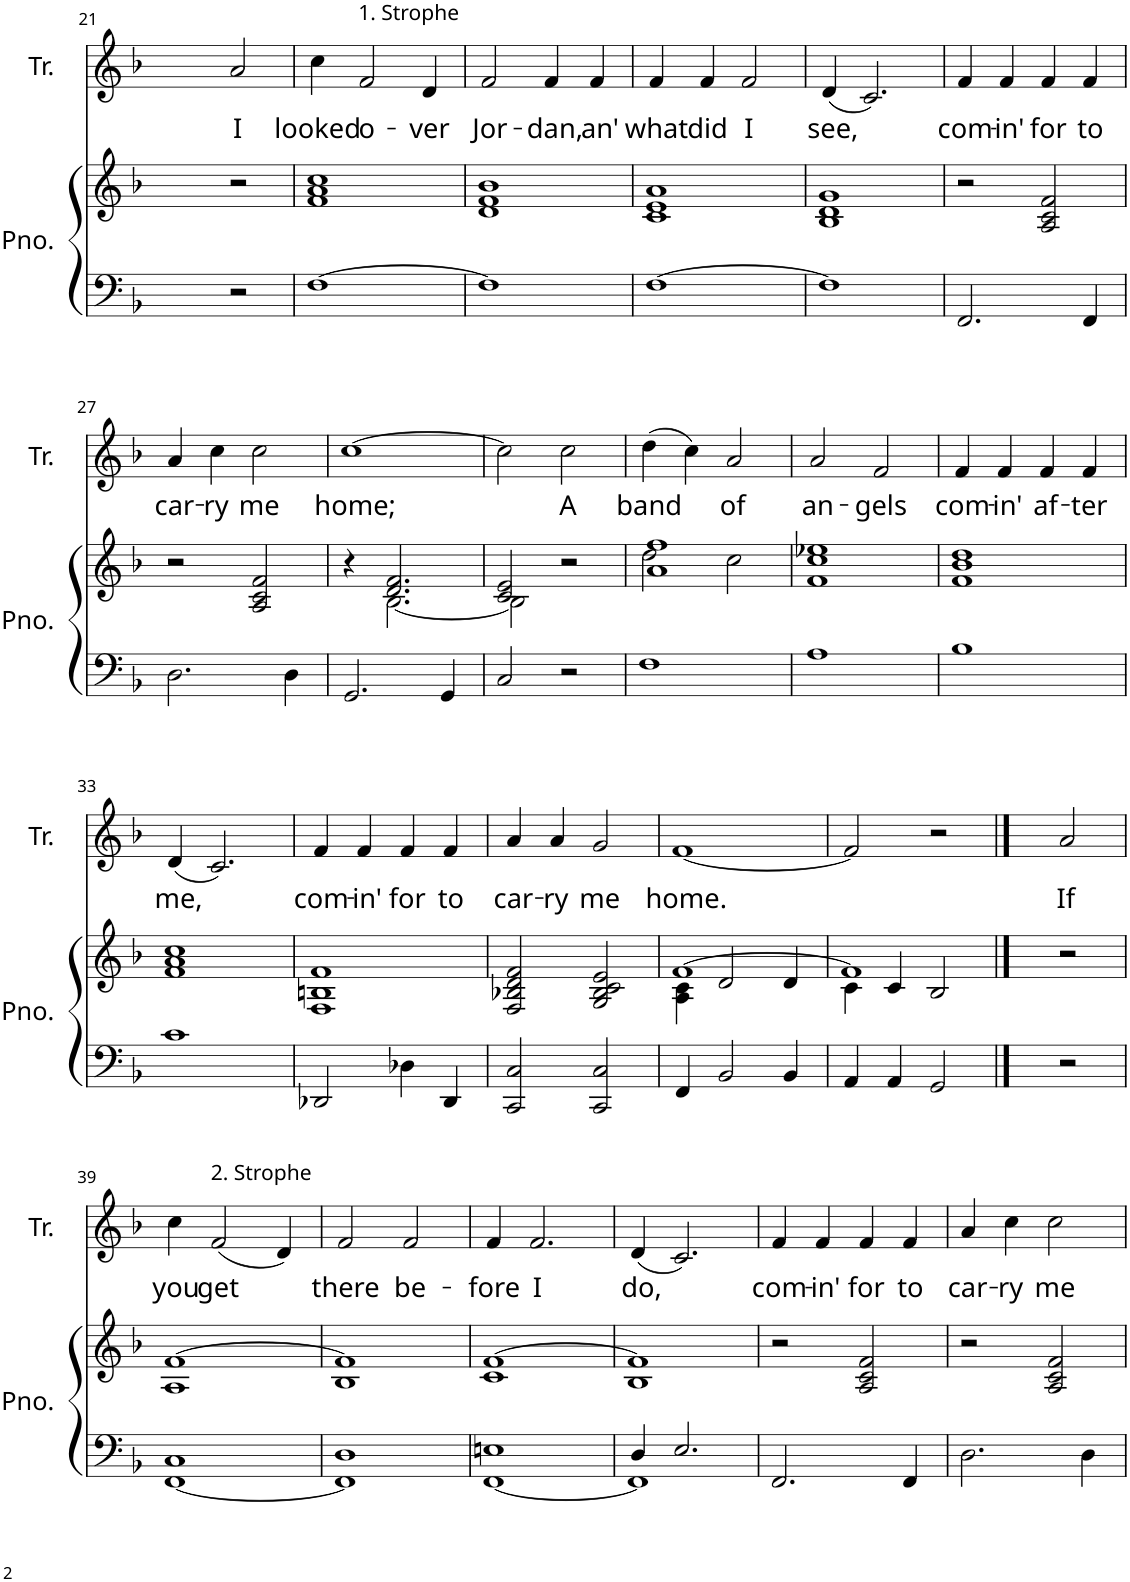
**kern	**kern	**kern	**text
*part2	*part2	*part1	*part1
*staff3	*staff2	*staff1	*staff1
*I"Klavier	*	*I"Gesang	*
!!LO:PB:g=z
*clefF4	*clefG2	*clefG2	*
*k[b-]	*k[b-]	*k[b-]	*
*F:	*F:	*F:	*
*M2/2	*M2/2	*M2/2	*
*met(c|)	*met(c|)	*met(c|)	*
=21	=21	=21	=21
2ryy	2ryy	2ryy	.
!	!	!	!LO:LY:b
2r	2r	2a/	I
=22	=22	=22	=22
!	!	!	!LO:LY:b
[1F	1f 1a 1cc	4cc\	looked
!	!	!LO:TX:a:t=1. Strophe	!
!	!	!	!LO:LY:b
.	.	2f/	o-
!	!	!	!LO:LY:b
.	.	4d/	-ver
=23	=23	=23	=23
!	!	!	!LO:LY:b
1F]	1d 1f 1b-	2f/	Jor-
!	!	!	!LO:LY:b
.	.	4f/	-dan,
!	!	!	!LO:LY:b
.	.	4f/	an'
=24	=24	=24	=24
!	!	!	!LO:LY:b
[1F	1c 1e 1a	4f/	what
!	!	!	!LO:LY:b
.	.	4f/	did
!	!	!	!LO:LY:b
.	.	2f/	I
=25	=25	=25	=25
!	!	!	!LO:LY:b
1F]	1B- 1d 1g	(4d/	see,
.	.	2.c/)	.
=26	=26	=26	=26
!	!	!	!LO:LY:b
2.FF/	2r	4f/	com-
!	!	!	!LO:LY:b
.	.	4f/	-in'
!	!	!	!LO:LY:b
.	2A/ 2c/ 2f/	4f/	for
!	!	!	!LO:LY:b
4FF/	.	4f/	to
!!LO:LB:g=z
=27	=27	=27	=27
!	!	!	!LO:LY:b
2.D\	2r	4a/	car-
!	!	!	!LO:LY:b
.	.	4cc\	-ry
!	!	!	!LO:LY:b
.	2A/ 2c/ 2f/	2cc\	me
4D\	.	.	.
=28	=28	=28	=28
*	*^	*	*
!	!	!	!	!LO:LY:b
2.GG/	4r	4ryy	[1cc	home;
.	2.d/ 2.f/	[2.B-\	.	.
4GG/	.	.	.	.
=29	=29	=29	=29	=29
2C/	2c/ 2e/	2B-\]	2cc\]	.
!	!	!	!	!LO:LY:b
2r	2r	2ryy	2cc\	A
=30	=30	=30	=30	=30
!	!	!	!	!LO:LY:b
1F	1a 1ff	2dd\	(4dd\	band
.	.	.	4cc\)	.
!	!	!	!	!LO:LY:b
.	.	2cc\	2a/	of
=31	=31	=31	=31	=31
!	!	!	!	!LO:LY:b
*	*v	*v	*	*
1A	1f 1cc 1ee-X	2a/	an-
!	!	!	!LO:LY:b
.	.	2f/	-gels
=32	=32	=32	=32
!	!	!	!LO:LY:b
1B-	1f 1b- 1dd	4f/	com-
!	!	!	!LO:LY:b
.	.	4f/	-in'
!	!	!	!LO:LY:b
.	.	4f/	af-
!	!	!	!LO:LY:b
.	.	4f/	-ter
!!LO:LB:g=z
=33	=33	=33	=33
!	!	!	!LO:LY:b
1c	1f 1a 1cc	(4d/	me,
.	.	2.c/)	.
=34	=34	=34	=34
!	!	!	!LO:LY:b
2DD-X/	1F 1Bn 1f	4f/	com-
!	!	!	!LO:LY:b
.	.	4f/	-in'
!	!	!	!LO:LY:b
4D-X\	.	4f/	for
!	!	!	!LO:LY:b
4DD-/	.	4f/	to
=35	=35	=35	=35
!	!	!	!LO:LY:b
2CC/ 2C/	2F/ 2B-X/ 2d/ 2f/	4a/	car-
!	!	!	!LO:LY:b
.	.	4a/	-ry
!	!	!	!LO:LY:b
2CC/ 2C/	2G/ 2B-/ 2c/ 2e/	2g/	me
=36	=36	=36	=36
*	*^	*	*
!	!	!	!	!LO:LY:b
4FF/	[1f	4A\ 4c\	[1f	home.
2BB-/	.	2d/	.	.
4BB-/	.	4d/	.	.
=37	=37	=37	=37	=37
4AA/	1f]	4c\	2f/]	.
4AA/	.	4c/	.	.
2GG/	.	2B-/	2r	.
*	*v	*v	*	*
==38	==38	==38	==38
2ryy	2ryy	2ryy	.
!	!	!	!LO:LY:b
2r	2r	2a/	If
!!LO:LB:g=z
=39	=39	=39	=39
*^	*^	*	*
!	!	!	!	!	!LO:LY:b
1C	[1FF	[1f	1A	4cc\	you
!	!	!	!	!LO:TX:a:t=2. Strophe	!
!	!	!	!	!	!LO:LY:b
.	.	.	.	(2f/	get
.	.	.	.	4d/)	.
=40	=40	=40	=40	=40	=40
!	!	!	!	!	!LO:LY:b
1D	1FF]	1f]	1B-	2f/	there
!	!	!	!	!	!LO:LY:b
.	.	.	.	2f/	be-
=41	=41	=41	=41	=41	=41
!	!	!	!	!	!LO:LY:b
1En	[1FF	[1f	1c	4f/	-fore
!	!	!	!	!	!LO:LY:b
.	.	.	.	2.f/	I
=42	=42	=42	=42	=42	=42
!	!	!	!	!	!LO:LY:b
4D/	1FF]	1f]	1B-	(4d/	do,
2.E/	.	.	.	2.c/)	.
*v	*v	*	*	*	*
*	*v	*v	*	*
=43	=43	=43	=43
!	!	!	!LO:LY:b
2.FF/	2r	4f/	com-
!	!	!	!LO:LY:b
.	.	4f/	-in'
!	!	!	!LO:LY:b
.	2A/ 2c/ 2f/	4f/	for
!	!	!	!LO:LY:b
4FF/	.	4f/	to
=44	=44	=44	=44
!	!	!	!LO:LY:b
2.D\	2r	4a/	car-
!	!	!	!LO:LY:b
.	.	4cc\	-ry
!	!	!	!LO:LY:b
.	2A/ 2c/ 2f/	2cc\	me
4D\	.	.	.
=	=	=	=
*-	*-	*-	*-
